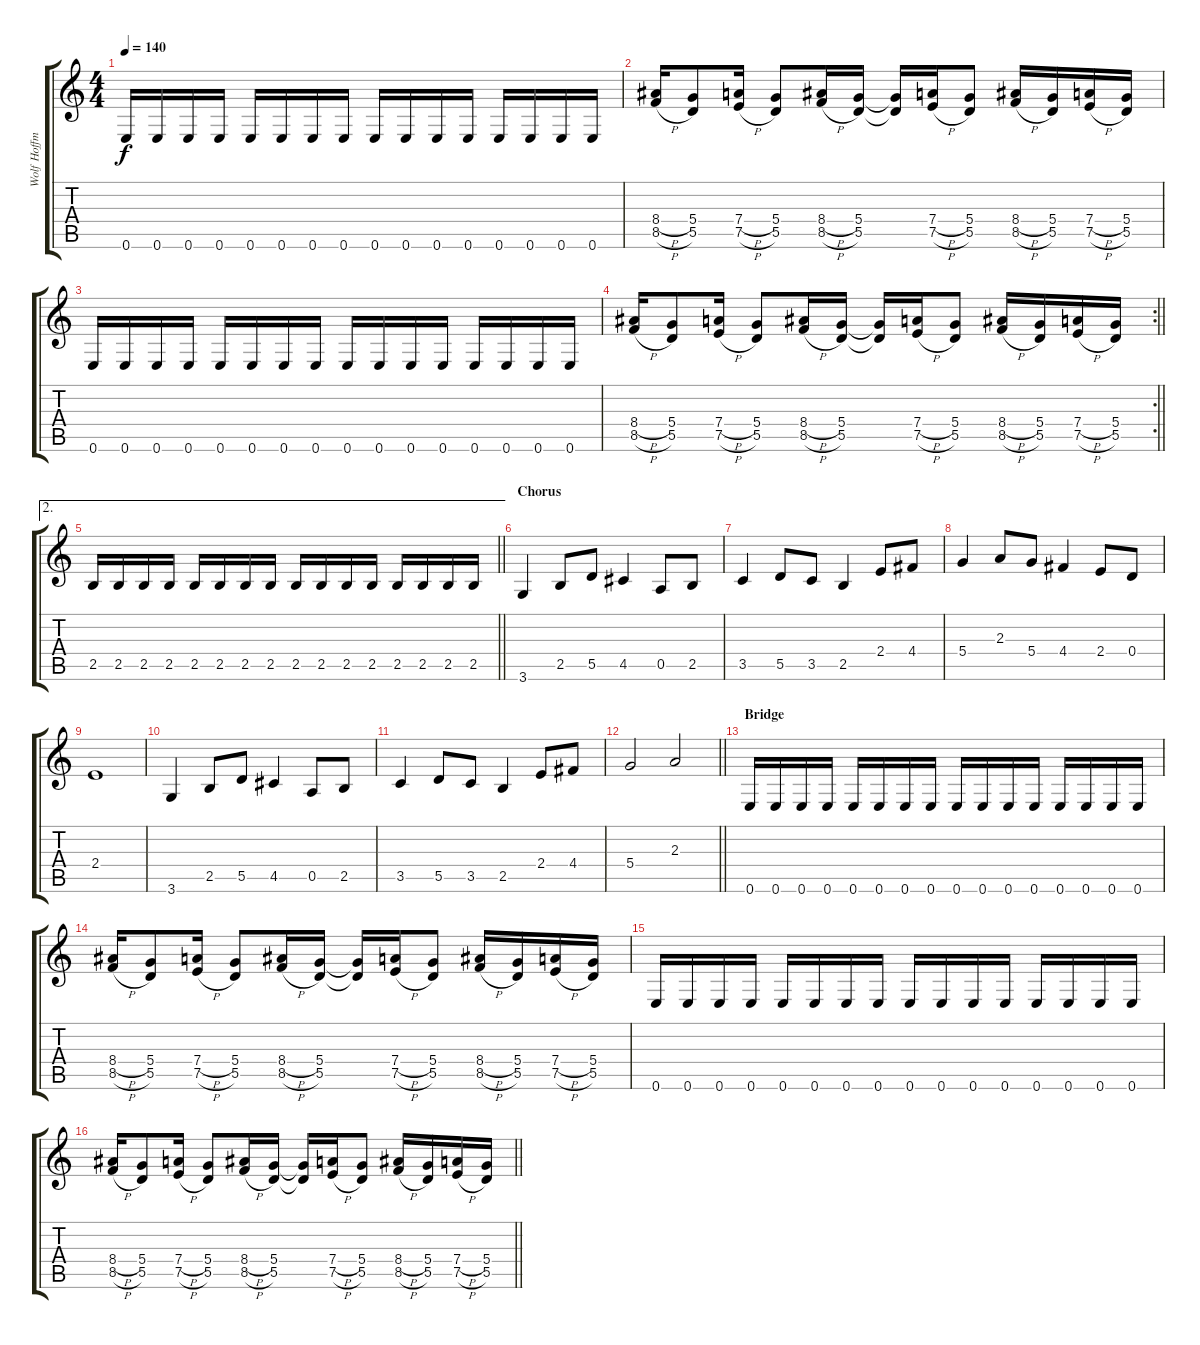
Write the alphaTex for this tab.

\track ("Wolf Hoffmann (Guitar)" "Wolf Hoffm") {instrument distortionguitar}
\staff {score tabs}
\tuning (E4 B3 G3 D3 A2 E2) {hide}
\ts (4 4)
\tempo 140
\clef g2
\ks c
0.6.16{dy f} 0.6.16 0.6.16 0.6.16 0.6.16 0.6.16 0.6.16 0.6.16 0.6.16 0.6.16 0.6.16 0.6.16 0.6.16 0.6.16 0.6.16 0.6.16 |
(8.4{h} 8.5{h}).16 (5.4 5.5).8 (7.4{h} 7.5{h}).16 (5.4 5.5).8 (8.4{h} 8.5{h}).16 (5.4 5.5).16 (5.4{t} 5.5{t}).16 (7.4{h} 7.5{h}).16 (5.4 5.5).8 (8.4{h} 8.5{h}).16 (5.4 5.5).16 (7.4{h} 7.5{h}).16 (5.4 5.5).16 |
0.6.16 0.6.16 0.6.16 0.6.16 0.6.16 0.6.16 0.6.16 0.6.16 0.6.16 0.6.16 0.6.16 0.6.16 0.6.16 0.6.16 0.6.16 0.6.16 |
\rc 2
\barLineRight lightlight
(8.4{h} 8.5{h}).16 (5.4 5.5).8 (7.4{h} 7.5{h}).16 (5.4 5.5).8 (8.4{h} 8.5{h}).16 (5.4 5.5).16 (5.4{t} 5.5{t}).16 (7.4{h} 7.5{h}).16 (5.4 5.5).8 (8.4{h} 8.5{h}).16 (5.4 5.5).16 (7.4{h} 7.5{h}).16 (5.4 5.5).16 |
\ae 2
\barLineRight lightlight
2.5.16 2.5.16 2.5.16 2.5.16 2.5.16 2.5.16 2.5.16 2.5.16 2.5.16 2.5.16 2.5.16 2.5.16 2.5.16 2.5.16 2.5.16 2.5.16 |
\section ("" "Chorus")
3.6.4 2.5.8 5.5.8 4.5.4 0.5.8 2.5.8 |
3.5.4 5.5.8 3.5.8 2.5.4 2.4.8 4.4.8 |
5.4.4 2.3.8 5.4.8 4.4.4 2.4.8 0.4.8 |
2.4.1 |
3.6.4 2.5.8 5.5.8 4.5.4 0.5.8 2.5.8 |
3.5.4 5.5.8 3.5.8 2.5.4 2.4.8 4.4.8 |
\barLineRight lightlight
5.4.2 2.3.2 |
\section ("" "Bridge")
0.6.16 0.6.16 0.6.16 0.6.16 0.6.16 0.6.16 0.6.16 0.6.16 0.6.16 0.6.16 0.6.16 0.6.16 0.6.16 0.6.16 0.6.16 0.6.16 |
(8.4{h} 8.5{h}).16 (5.4 5.5).8 (7.4{h} 7.5{h}).16 (5.4 5.5).8 (8.4{h} 8.5{h}).16 (5.4 5.5).16 (5.4{t} 5.5{t}).16 (7.4{h} 7.5{h}).16 (5.4 5.5).8 (8.4{h} 8.5{h}).16 (5.4 5.5).16 (7.4{h} 7.5{h}).16 (5.4 5.5).16 |
0.6.16 0.6.16 0.6.16 0.6.16 0.6.16 0.6.16 0.6.16 0.6.16 0.6.16 0.6.16 0.6.16 0.6.16 0.6.16 0.6.16 0.6.16 0.6.16 |
\barLineRight lightlight
(8.4{h} 8.5{h}).16 (5.4 5.5).8 (7.4{h} 7.5{h}).16 (5.4 5.5).8 (8.4{h} 8.5{h}).16 (5.4 5.5).16 (5.4{t} 5.5{t}).16 (7.4{h} 7.5{h}).16 (5.4 5.5).8 (8.4{h} 8.5{h}).16 (5.4 5.5).16 (7.4{h} 7.5{h}).16 (5.4 5.5).16
